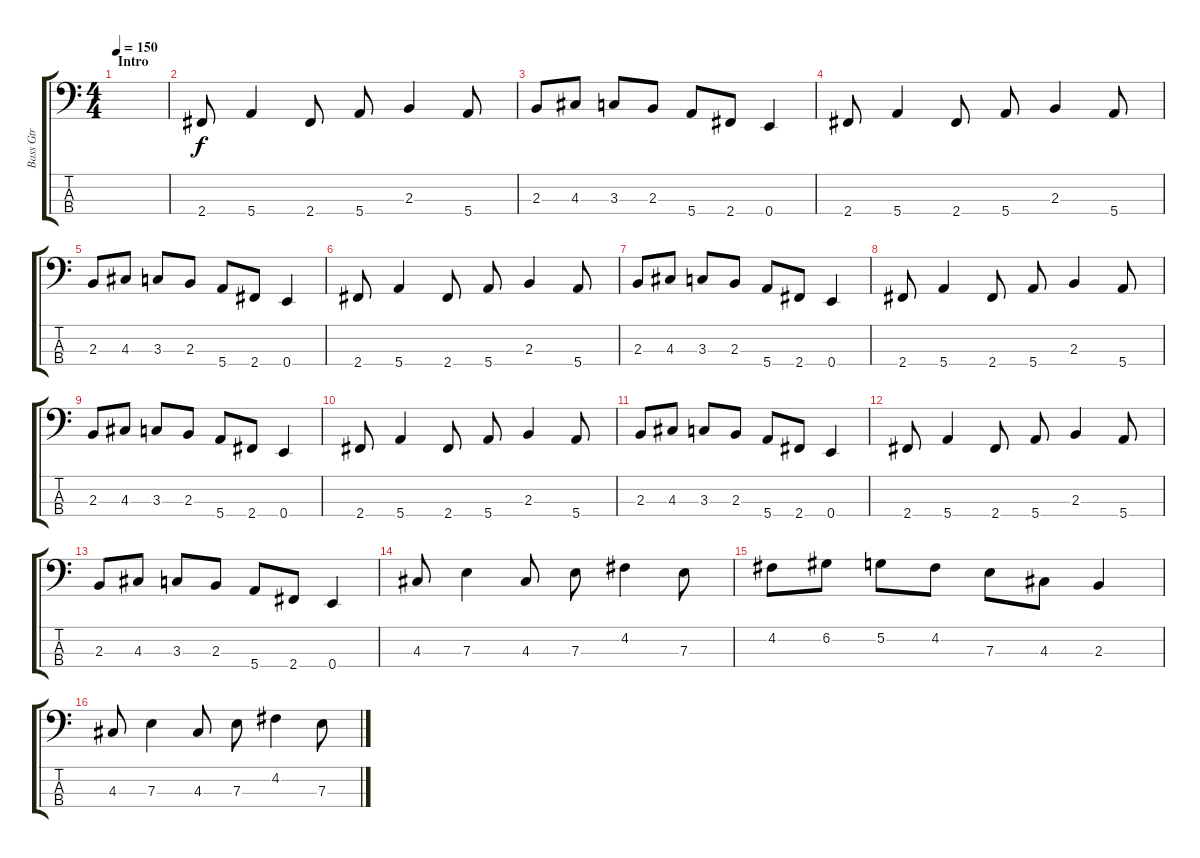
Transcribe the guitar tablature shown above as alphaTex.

\track ("Bass Gtr" "Bass Gtr") {instrument electricbassfinger}
\staff {score tabs}
\tuning (G2 D2 A1 E1) {hide}
\ts (4 4)
\section ("" "Intro")
\tempo 150
\clef f4
\ks c
|
2.4.8 5.4.4 2.4.8 5.4.8 2.3.4 5.4.8 |
2.3.8 4.3.8 3.3.8 2.3.8 5.4.8 2.4.8 0.4.4 |
2.4.8 5.4.4 2.4.8 5.4.8 2.3.4 5.4.8 |
2.3.8 4.3.8 3.3.8 2.3.8 5.4.8 2.4.8 0.4.4 |
2.4.8 5.4.4 2.4.8 5.4.8 2.3.4 5.4.8 |
2.3.8 4.3.8 3.3.8 2.3.8 5.4.8 2.4.8 0.4.4 |
2.4.8 5.4.4 2.4.8 5.4.8 2.3.4 5.4.8 |
2.3.8 4.3.8 3.3.8 2.3.8 5.4.8 2.4.8 0.4.4 |
2.4.8 5.4.4 2.4.8 5.4.8 2.3.4 5.4.8 |
2.3.8 4.3.8 3.3.8 2.3.8 5.4.8 2.4.8 0.4.4 |
2.4.8 5.4.4 2.4.8 5.4.8 2.3.4 5.4.8 |
2.3.8 4.3.8 3.3.8 2.3.8 5.4.8 2.4.8 0.4.4 |
4.3.8 7.3.4 4.3.8 7.3.8 4.2.4 7.3.8 |
4.2.8 6.2.8 5.2.8 4.2.8 7.3.8 4.3.8 2.3.4 |
4.3.8 7.3.4 4.3.8 7.3.8 4.2.4 7.3.8
